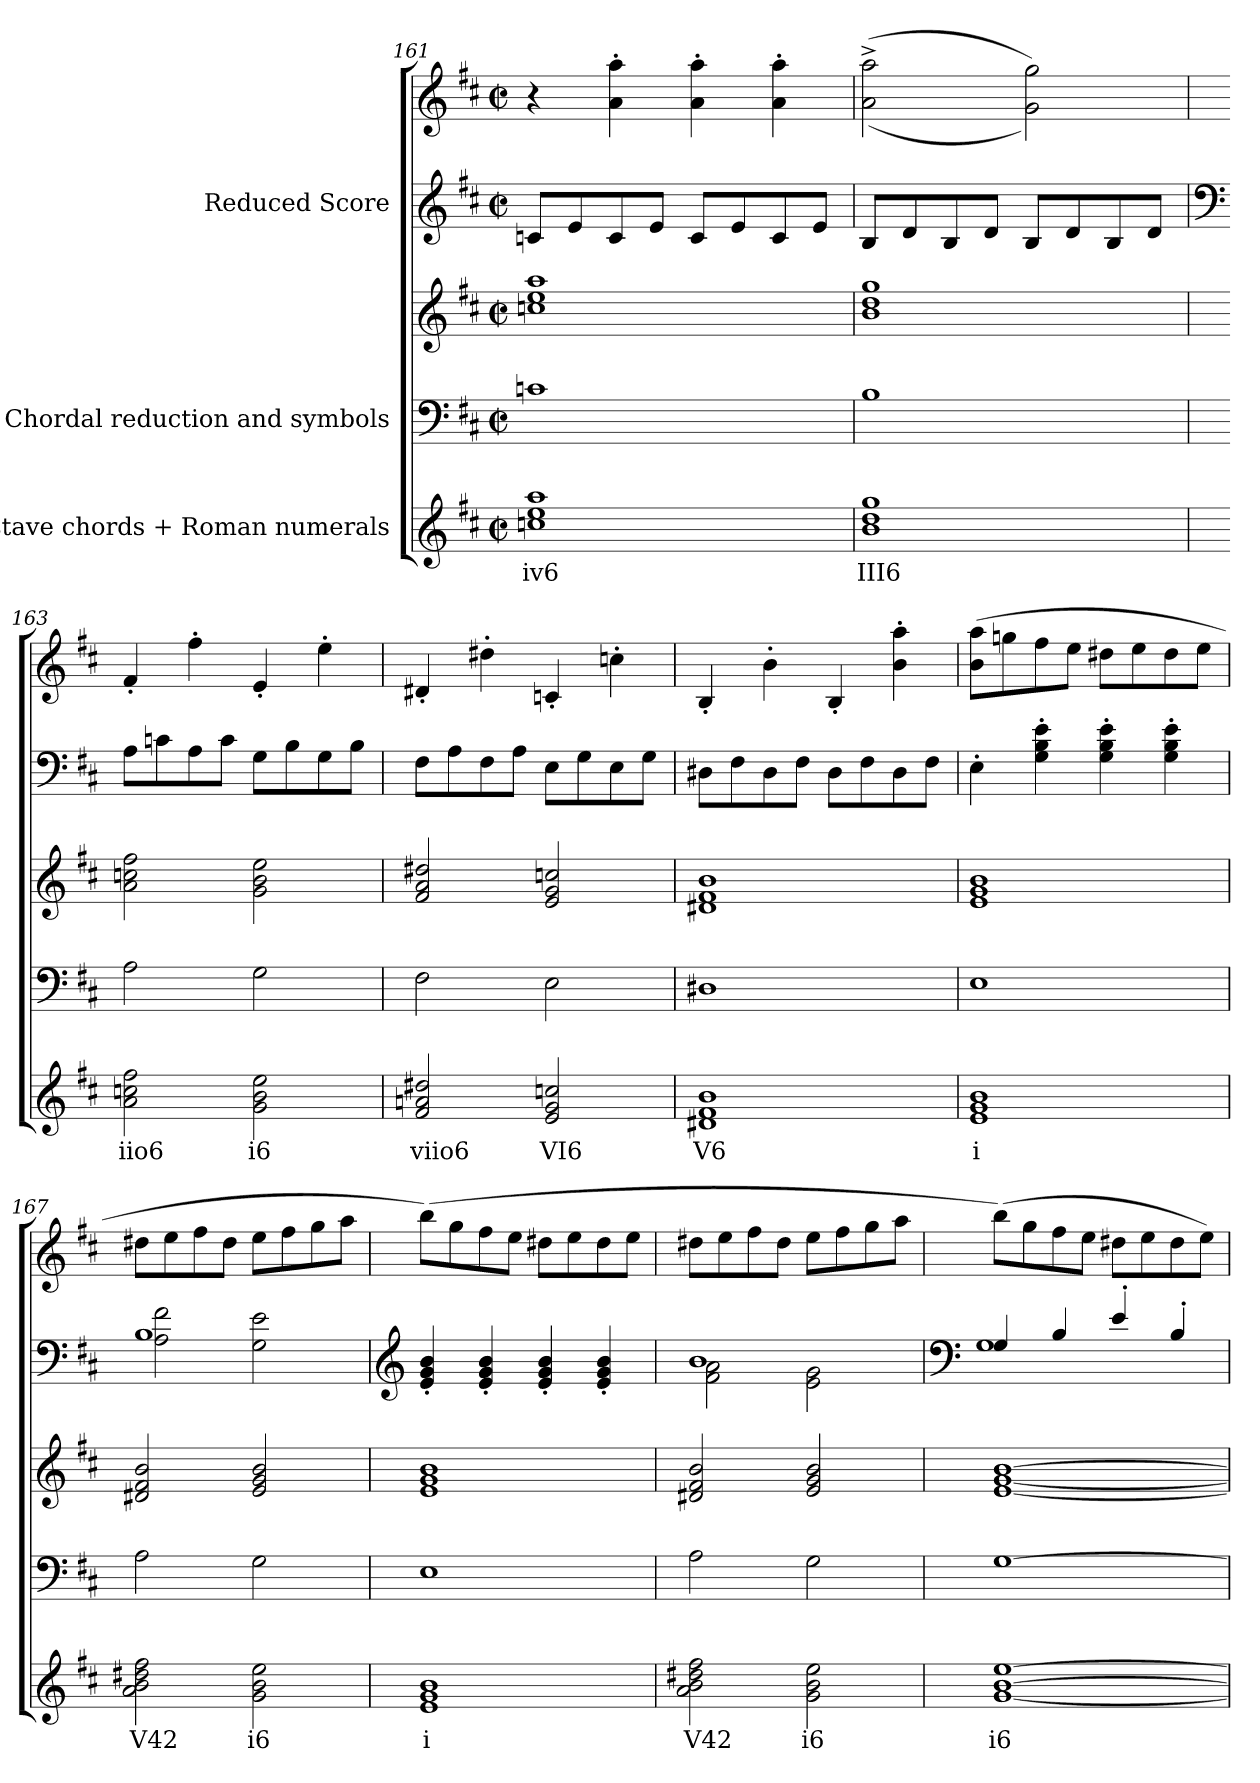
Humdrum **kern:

**kern	**text	**kern	**kern	**kern	**kern
*part3	*part3	*part2	*part2	*part1	*part1
*staff5	*staff5	*staff4	*staff3	*staff2	*staff1
*I"One-stave chords + Roman numerals	*	*I"Chordal reduction and symbols	*	*I"Reduced Score	*
*clefG2	*	*clefF4	*clefG2	*clefG2	*clefG2
*k[f#c#]	*	*k[f#c#]	*k[f#c#]	*k[f#c#]	*k[f#c#]
*	*	*D:	*D:	*D:	*D:
*M2/2	*	*M2/2	*M2/2	*M2/2	*M2/2
*met(c|)	*	*met(c|)	*met(c|)	*met(c|)	*met(c|)
=161	=161	=161	=161	=161	=161
!	!LO:LY:b	!	!	!	!
1ccn 1ee 1aa	iv6	1cn	1ccn 1ee 1aa	8cn/L	4r
.	.	.	.	8e/	.
.	.	.	.	8c/	4a\' 4aa\'
.	.	.	.	8e/J	.
.	.	.	.	8c/L	4a\' 4aa\'
.	.	.	.	8e/	.
.	.	.	.	8c/	4a\' 4aa\'
.	.	.	.	8e/J	.
=162	=162	=162	=162	=162	=162
!	!LO:LY:b	!	!	!	!
1b 1dd 1gg	III6	1B	1b 1dd 1gg	8B/L	(>(>2a\^ 2aa\^
.	.	.	.	8d/	.
.	.	.	.	8B/	.
.	.	.	.	8d/J	.
.	.	.	.	8B/L	2g\ 2gg\))
.	.	.	.	8d/	.
.	.	.	.	8B/	.
.	.	.	.	8d/J	.
!!LO:LB:g=z
=163	=163	=163	=163	=163	=163
*	*	*	*	*clefF4	*
!	!LO:LY:b	!	!	!	!
2a\ 2ccn\ 2ff#\	iio6	2A\	2a\ 2ccn\ 2ff#\	8A\L	4f#'/
.	.	.	.	8cn\	.
.	.	.	.	8A\	4ff#'\
.	.	.	.	8c\J	.
!	!LO:LY:b	!	!	!	!
2g\ 2b\ 2ee\	i6	2G\	2g\ 2b\ 2ee\	8G\L	4e'/
.	.	.	.	8B\	.
.	.	.	.	8G\	4ee'\
.	.	.	.	8B\J	.
=164	=164	=164	=164	=164	=164
!	!LO:LY:b	!	!	!	!
2f#/ 2an/ 2dd#X/	viio6	2F#\	2f#/ 2a/ 2dd#X/	8F#\L	4d#X'/
.	.	.	.	8A\	.
.	.	.	.	8F#\	4dd#X'\
.	.	.	.	8A\J	.
!	!LO:LY:b	!	!	!	!
2e/ 2g/ 2ccn/	VI6	2E\	2e/ 2g/ 2ccn/	8E\L	4cn'/
.	.	.	.	8G\	.
.	.	.	.	8E\	4ccn'\
.	.	.	.	8G\J	.
=165	=165	=165	=165	=165	=165
!	!LO:LY:b	!	!	!	!
1d#X 1f# 1b	V6	1D#X	1d#X 1f# 1b	8D#X\L	4B'/
.	.	.	.	8F#\	.
.	.	.	.	8D#\	4b'\
.	.	.	.	8F#\J	.
.	.	.	.	8D#\L	4B'/
.	.	.	.	8F#\	.
.	.	.	.	8D#\	4b\' 4aa\'
.	.	.	.	8F#\J	.
=166	=166	=166	=166	=166	=166
!	!LO:LY:b	!	!	!	!
1e 1g 1b	i	1E	1e 1g 1b	4E'\	(>8b\ 8aa\L
.	.	.	.	.	8ggn\
.	.	.	.	4G\' 4B\' 4e\'	8ff#\
.	.	.	.	.	8ee\J
.	.	.	.	4G\' 4B\' 4e\'	8dd#X\L
.	.	.	.	.	8ee\
.	.	.	.	4G\' 4B\' 4e\'	8dd#\
.	.	.	.	.	8ee\J
!!LO:PB:g=z
=167	=167	=167	=167	=167	=167
!	!LO:LY:b	!	!	!	!
*	*	*	*	*^	*
2a\ 2b\ 2dd#X\ 2ff#\	V42	2A\	2d#X/ 2f#/ 2b/	1B	2A\ 2f#\	8dd#X\L
.	.	.	.	.	.	8ee\
.	.	.	.	.	.	8ff#\
.	.	.	.	.	.	8dd#\J
!	!LO:LY:b	!	!	!	!	!
2g\ 2b\ 2ee\	i6	2G\	2e/ 2g/ 2b/	.	2G\ 2e\	8ee\L
.	.	.	.	.	.	8ff#\
.	.	.	.	.	.	8gg\
.	.	.	.	.	.	8aa\J
*	*	*	*	*v	*v	*
=168	=168	=168	=168	=168	=168
*	*	*	*	*clefG2	*
!	!LO:LY:b	!	!	!	!
1e 1g 1b	i	1E	1e 1g 1b	4e/' 4g/' 4b/'	(>8bb\L)
.	.	.	.	.	8gg\
.	.	.	.	4e/' 4g/' 4b/'	8ff#\
.	.	.	.	.	8ee\J
.	.	.	.	4e/' 4g/' 4b/'	8dd#X\L
.	.	.	.	.	8ee\
.	.	.	.	4e/' 4g/' 4b/'	8dd#\
.	.	.	.	.	8ee\J
=169	=169	=169	=169	=169	=169
!	!LO:LY:b	!	!	!	!
*	*	*	*	*^	*
2a\ 2b\ 2dd#X\ 2ff#\	V42	2A\	2d#X/ 2f#/ 2b/	1b	2f#\ 2a\	8dd#X\L
.	.	.	.	.	.	8ee\
.	.	.	.	.	.	8ff#\
.	.	.	.	.	.	8dd#\J
!	!LO:LY:b	!	!	!	!	!
2g\ 2b\ 2ee\	i6	2G\	2e/ 2g/ 2b/	.	2e\ 2g\	8ee\L
.	.	.	.	.	.	8ff#\
.	.	.	.	.	.	8gg\
.	.	.	.	.	.	8aa\J
=170	=170	=170	=170	=170	=170	=170
*	*	*	*	*clefF4	*	*
!	!LO:LY:b	!	!	!	!	!
[1g [1b [1ee	i6	[1G	[1e [1g [1b	4G/	1G	(>8bb\L)
.	.	.	.	.	.	8gg\
.	.	.	.	4B/	.	8ff#\
.	.	.	.	.	.	8ee\J
.	.	.	.	4e'/	.	8dd#X\L
.	.	.	.	.	.	8ee\
.	.	.	.	4B'/	.	8dd#\
.	.	.	.	.	.	8ee\J)
*	*	*	*	*v	*v	*
=	=	=	=	=	=
*-	*-	*-	*-	*-	*-
